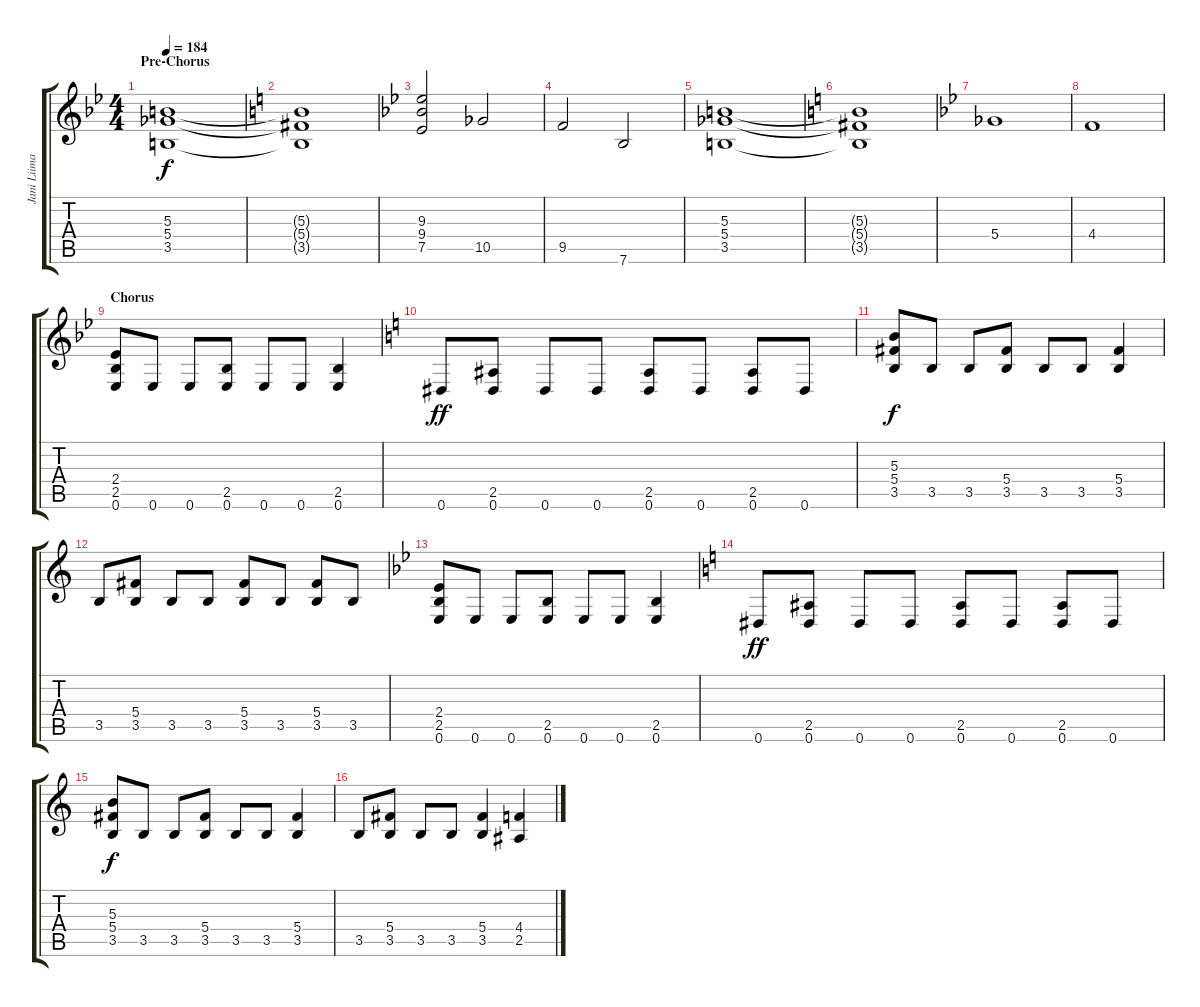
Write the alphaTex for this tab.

\track ("Jani Liimatainen - Guitar I" "Jani Liima") {instrument distortionguitar}
\staff {score tabs}
\tuning (Eb4 Bb3 Gb3 Db3 Ab2 Eb2) {hide}
\ts (4 4)
\section ("" "Pre-Chorus")
\tempo 184
\clef g2
\ks gminor
(5.3 5.4 3.5).1{dy f} |
\ks c
(5.3{t} 5.4{t} 3.5{t}).1 |
\ks gminor
(9.3 9.4 7.5).2 10.5.2 |
9.5.2 7.6.2 |
(5.3 5.4 3.5).1 |
\ks c
(5.3{t} 5.4{t} 3.5{t}).1 |
\ks gminor
5.4.1 |
4.4.1 |
\section ("" "Chorus")
(2.4 2.5 0.6).8 0.6.8 0.6.8 (2.5 0.6).8 0.6.8 0.6.8 (2.5 0.6).4 |
\ks c
0.6.8{dy ff} (2.5 0.6).8 0.6.8 0.6.8 (2.5 0.6).8 0.6.8 (2.5 0.6).8 0.6.8 |
(5.3 5.4 3.5).8{dy f} 3.5.8 3.5.8 (5.4 3.5).8 3.5.8 3.5.8 (5.4 3.5).4 |
3.5.8 (5.4 3.5).8 3.5.8 3.5.8 (5.4 3.5).8 3.5.8 (5.4 3.5).8 3.5.8 |
\ks gminor
(2.4 2.5 0.6).8 0.6.8 0.6.8 (2.5 0.6).8 0.6.8 0.6.8 (2.5 0.6).4 |
\ks c
0.6.8{dy ff} (2.5 0.6).8 0.6.8 0.6.8 (2.5 0.6).8 0.6.8 (2.5 0.6).8 0.6.8 |
(5.3 5.4 3.5).8{dy f} 3.5.8 3.5.8 (5.4 3.5).8 3.5.8 3.5.8 (5.4 3.5).4 |
3.5.8 (5.4 3.5).8 3.5.8 3.5.8 (5.4 3.5).4 (4.4 2.5).4
